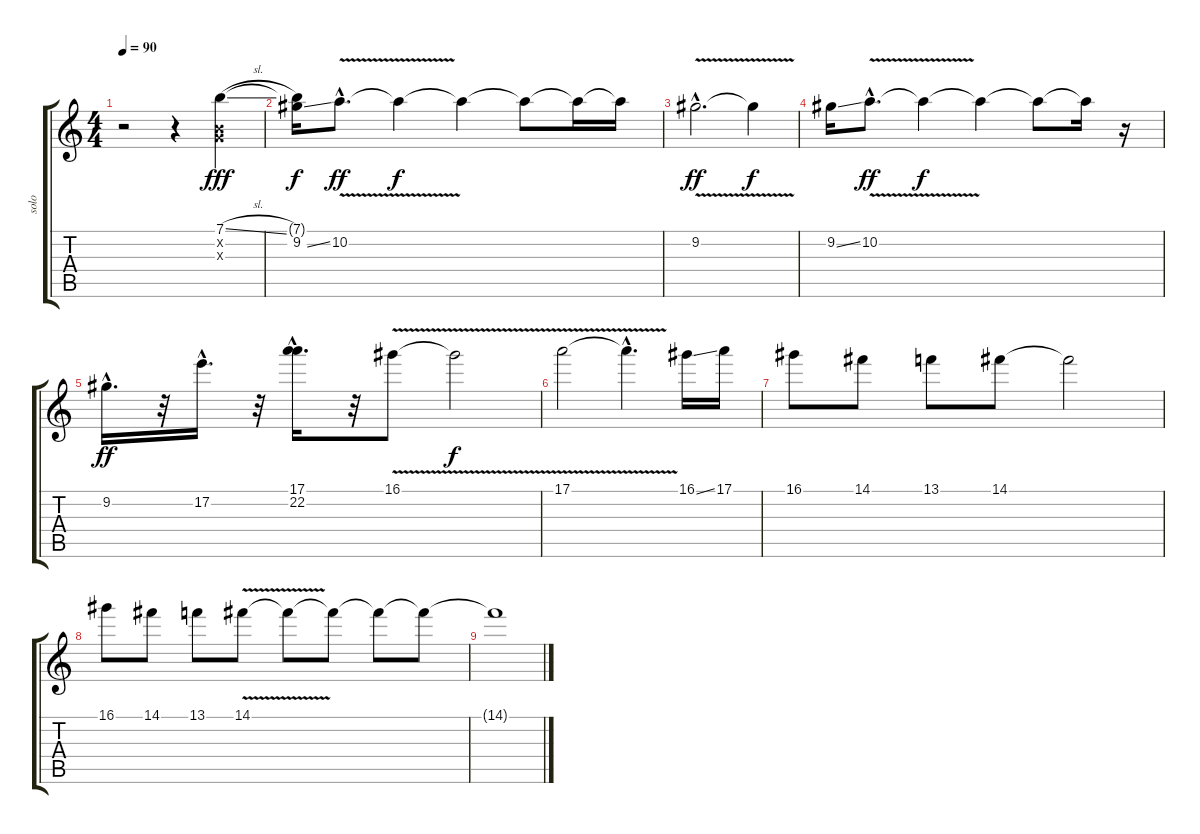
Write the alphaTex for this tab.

\track ("solo" "solo") {instrument overdrivenguitar}
\staff {score tabs}
\tuning (E4 B3 G3 D3 A2 E2) {hide}
\ts (4 4)
\tempo 90
\clef g2
\ks c
r.2{dy fff} r.4 (7.1{sl} 0.2{x} 0.3{x}).4 |
(7.1{t} 9.2{ss}).16{dy f} 10.2{v hac}.8{d dy ff} 10.2{t}.4{dy f} 10.2{t}.4 10.2{t}.8 10.2{t}.16 10.2{t}.16 |
9.2{v hac}.2{d dy ff} 9.2{t}.4{dy f} |
9.2{ss}.16 10.2{v hac}.8{d dy ff} 10.2{t}.4{dy f} 10.2{t}.4 10.2{t}.8 10.2{t}.16 r.16 |
9.2{hac}.16{d dy ff} r.32 17.2{hac}.16{d} r.32 (17.1{hac} 22.2{hac}).16{d} r.32 16.1{v}.8 16.1{t}.2{dy f} |
17.1{v}.2 17.1{hac t}.4{d} 16.1{ss}.16 17.1.16 |
16.1.8 14.1.8 13.1.8 14.1.8 14.1{t}.2 |
16.1.8 14.1.8 13.1.8 14.1{v}.8{volume 16} 14.1{t}.8 14.1{t}.8 14.1{t}.8 14.1{t}.8 |
14.1{t}.1
